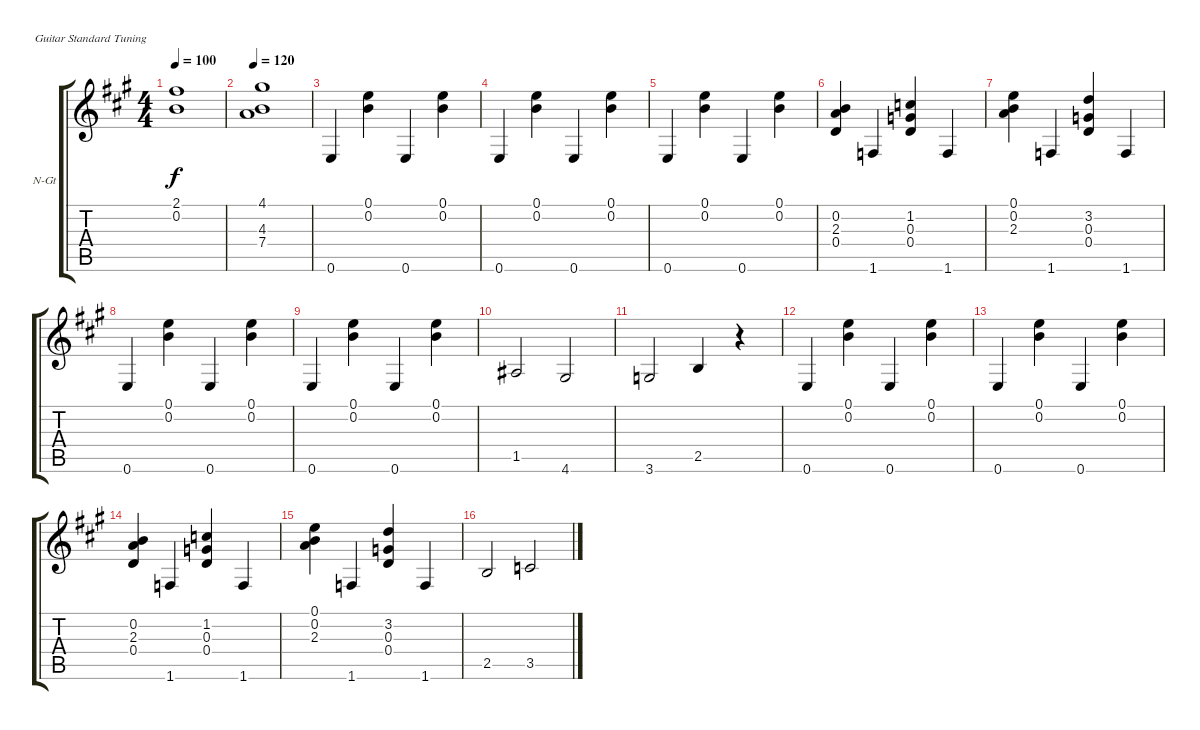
\bracketExtendMode groupsimilarinstruments
\firstSystemTrackNameOrientation horizontal
\otherSystemsTrackNameOrientation horizontal
\track ("Guitar 4" "N-Gt") {instrument acousticguitarnylon}
\staff {score tabs}
\tuning (E4 B3 G3 D3 A2 E2)
\ts (4 4)
\tempo 100
\clef g2
\ks a
(2.1 0.2).1{dy f} |
\tempo 120
(4.1 4.3 7.4).1 |
0.6.4 (0.1 0.2).4 0.6.4 (0.1 0.2).4 |
0.6.4 (0.1 0.2).4 0.6.4 (0.1 0.2).4 |
0.6.4 (0.1 0.2).4 0.6.4 (0.1 0.2).4 |
(0.2 2.3 0.4).4 1.6.4 (1.2 0.3 0.4).4 1.6.4 |
(0.1 0.2 2.3).4 1.6.4 (3.2 0.3 0.4).4 1.6.4 |
0.6.4 (0.1 0.2).4 0.6.4 (0.1 0.2).4 |
0.6.4 (0.1 0.2).4 0.6.4 (0.1 0.2).4 |
1.5.2 4.6.2 |
3.6.2 2.5.4 r.4 |
0.6.4 (0.1 0.2).4 0.6.4 (0.1 0.2).4 |
0.6.4 (0.1 0.2).4 0.6.4 (0.1 0.2).4 |
(0.2 2.3 0.4).4 1.6.4 (1.2 0.3 0.4).4 1.6.4 |
(0.1 0.2 2.3).4 1.6.4 (3.2 0.3 0.4).4 1.6.4 |
2.5.2 3.5.2
